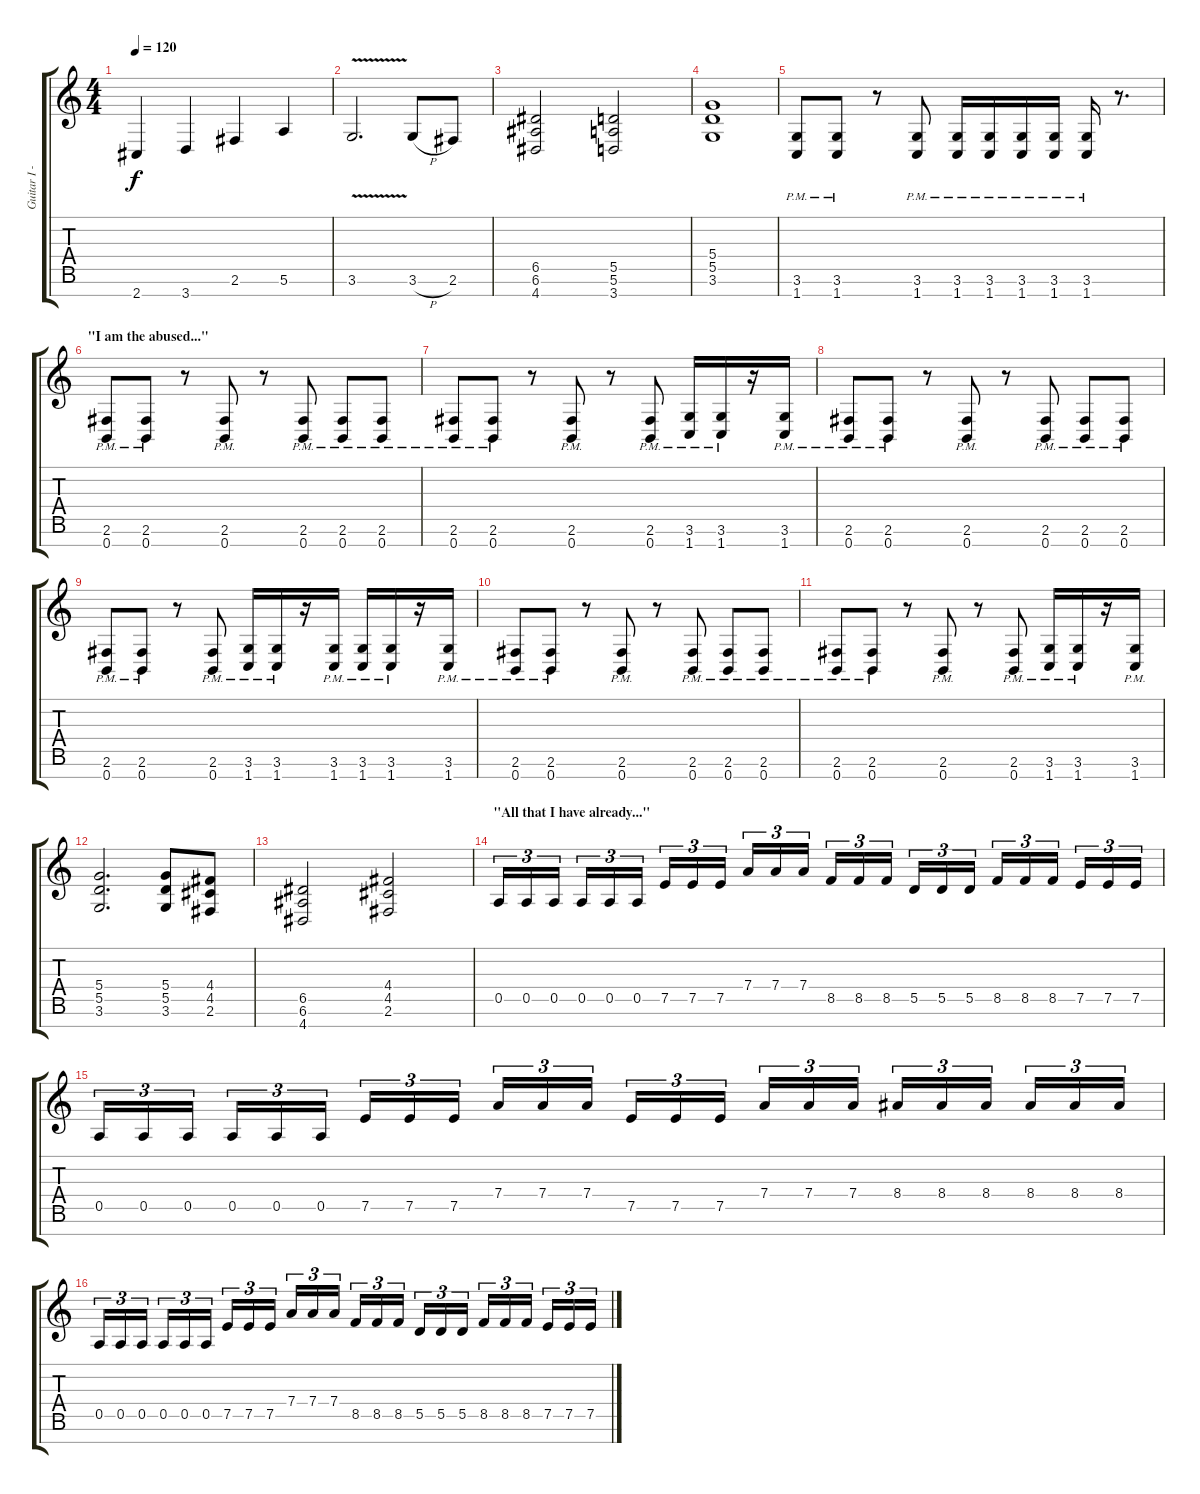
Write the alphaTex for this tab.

\track ("Guitar I - Left" "Guitar I -") {instrument distortionguitar}
\staff {score tabs}
\tuning (E4 B3 G3 D3 A2 E2 B1) {hide}
\ts (4 4)
\tempo 120
\clef g2
\ks c
2.7.4{dy f} 3.7.4 2.6.4 5.6.4 |
3.6{v}.2{d} 3.6{h}.8 2.6.8 |
(6.5 6.6 4.7).2 (5.5 5.6 3.7).2 |
(5.4 5.5 3.6).1 |
(3.6{pm} 1.7{pm}).8 (3.6{pm} 1.7{pm}).8 r.8 (3.6{pm} 1.7{pm}).8 (3.6{pm} 1.7{pm}).16 (3.6{pm} 1.7{pm}).16 (3.6{pm} 1.7{pm}).16 (3.6{pm} 1.7{pm}).16 (3.6{pm} 1.7{pm}).16 r.8{d} |
\section ("" "\"I am the abused...\"")
(2.6{pm} 0.7{pm}).8 (2.6{pm} 0.7{pm}).8 r.8 (2.6{pm} 0.7{pm}).8 r.8 (2.6{pm} 0.7{pm}).8 (2.6{pm} 0.7{pm}).8 (2.6{pm} 0.7{pm}).8 |
(2.6{pm} 0.7{pm}).8 (2.6{pm} 0.7{pm}).8 r.8 (2.6{pm} 0.7{pm}).8 r.8 (2.6{pm} 0.7{pm}).8 (3.6{pm} 1.7{pm}).16 (3.6{pm} 1.7{pm}).16 r.16 (3.6{pm} 1.7{pm}).16 |
(2.6{pm} 0.7{pm}).8 (2.6{pm} 0.7{pm}).8 r.8 (2.6{pm} 0.7{pm}).8 r.8 (2.6{pm} 0.7{pm}).8 (2.6{pm} 0.7{pm}).8 (2.6{pm} 0.7{pm}).8 |
(2.6{pm} 0.7{pm}).8 (2.6{pm} 0.7{pm}).8 r.8 (2.6{pm} 0.7{pm}).8 (3.6{pm} 1.7{pm}).16 (3.6{pm} 1.7{pm}).16 r.16 (3.6{pm} 1.7{pm}).16 (3.6{pm} 1.7{pm}).16 (3.6{pm} 1.7{pm}).16 r.16 (3.6{pm} 1.7{pm}).16 |
(2.6{pm} 0.7{pm}).8 (2.6{pm} 0.7{pm}).8 r.8 (2.6{pm} 0.7{pm}).8 r.8 (2.6{pm} 0.7{pm}).8 (2.6{pm} 0.7{pm}).8 (2.6{pm} 0.7{pm}).8 |
(2.6{pm} 0.7{pm}).8 (2.6{pm} 0.7{pm}).8 r.8 (2.6{pm} 0.7{pm}).8 r.8 (2.6{pm} 0.7{pm}).8 (3.6{pm} 1.7{pm}).16 (3.6{pm} 1.7{pm}).16 r.16 (3.6{pm} 1.7{pm}).16 |
(5.4 5.5 3.6).2{d} (5.4 5.5 3.6).8 (4.4 4.5 2.6).8 |
(6.5 6.6 4.7).2 (4.4 4.5 2.6).2 |
\section ("" "\"All that I have already...\"")
0.5.16{tu (3 2)} 0.5.16{tu (3 2)} 0.5.16{tu (3 2) beam splitsecondary} 0.5.16{tu (3 2)} 0.5.16{tu (3 2)} 0.5.16{tu (3 2)} 7.5.16{tu (3 2)} 7.5.16{tu (3 2)} 7.5.16{tu (3 2) beam splitsecondary} 7.4.16{tu (3 2)} 7.4.16{tu (3 2)} 7.4.16{tu (3 2)} 8.5.16{tu (3 2)} 8.5.16{tu (3 2)} 8.5.16{tu (3 2) beam splitsecondary} 5.5.16{tu (3 2)} 5.5.16{tu (3 2)} 5.5.16{tu (3 2)} 8.5.16{tu (3 2)} 8.5.16{tu (3 2)} 8.5.16{tu (3 2) beam splitsecondary} 7.5.16{tu (3 2)} 7.5.16{tu (3 2)} 7.5.16{tu (3 2)} |
0.5.16{tu (3 2)} 0.5.16{tu (3 2)} 0.5.16{tu (3 2) beam splitsecondary} 0.5.16{tu (3 2)} 0.5.16{tu (3 2)} 0.5.16{tu (3 2)} 7.5.16{tu (3 2)} 7.5.16{tu (3 2)} 7.5.16{tu (3 2) beam splitsecondary} 7.4.16{tu (3 2)} 7.4.16{tu (3 2)} 7.4.16{tu (3 2)} 7.5.16{tu (3 2)} 7.5.16{tu (3 2)} 7.5.16{tu (3 2) beam splitsecondary} 7.4.16{tu (3 2)} 7.4.16{tu (3 2)} 7.4.16{tu (3 2)} 8.4.16{tu (3 2)} 8.4.16{tu (3 2)} 8.4.16{tu (3 2) beam splitsecondary} 8.4.16{tu (3 2)} 8.4.16{tu (3 2)} 8.4.16{tu (3 2)} |
0.5.16{tu (3 2)} 0.5.16{tu (3 2)} 0.5.16{tu (3 2) beam splitsecondary} 0.5.16{tu (3 2)} 0.5.16{tu (3 2)} 0.5.16{tu (3 2)} 7.5.16{tu (3 2)} 7.5.16{tu (3 2)} 7.5.16{tu (3 2) beam splitsecondary} 7.4.16{tu (3 2)} 7.4.16{tu (3 2)} 7.4.16{tu (3 2)} 8.5.16{tu (3 2)} 8.5.16{tu (3 2)} 8.5.16{tu (3 2) beam splitsecondary} 5.5.16{tu (3 2)} 5.5.16{tu (3 2)} 5.5.16{tu (3 2)} 8.5.16{tu (3 2)} 8.5.16{tu (3 2)} 8.5.16{tu (3 2) beam splitsecondary} 7.5.16{tu (3 2)} 7.5.16{tu (3 2)} 7.5.16{tu (3 2)}
